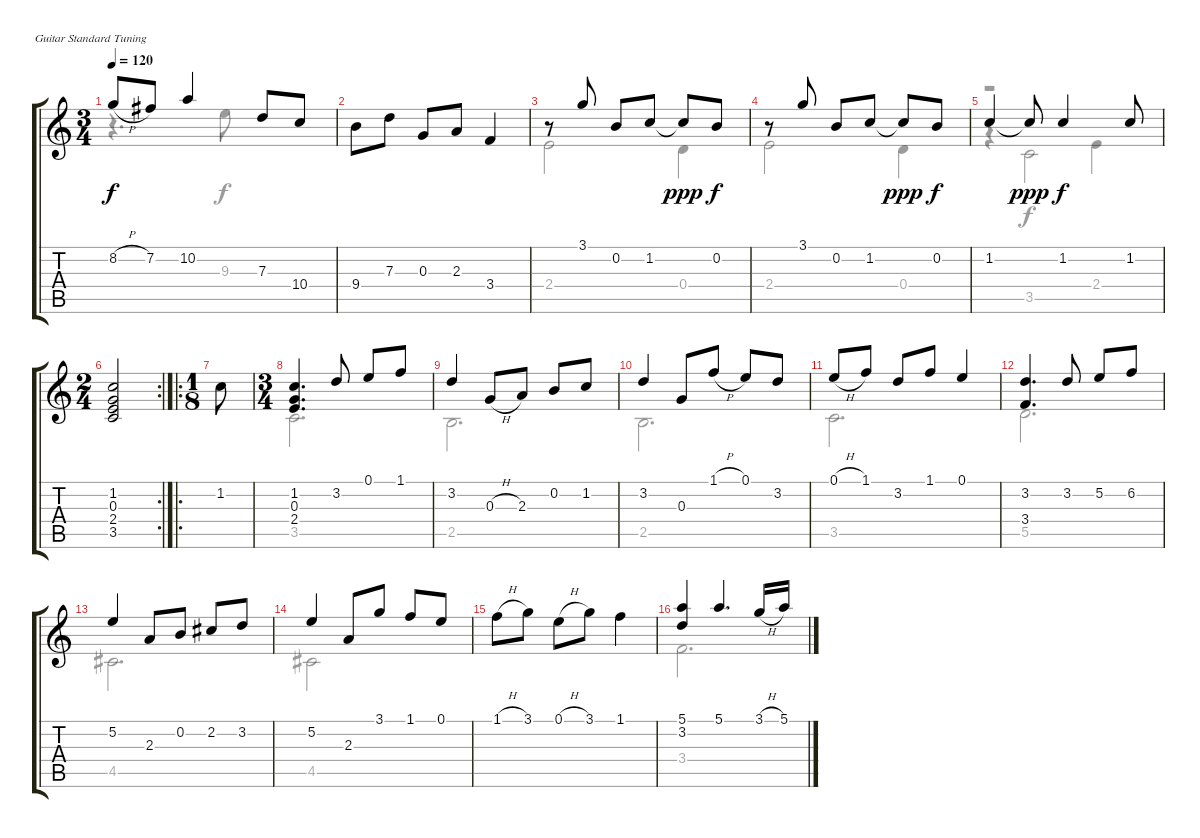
\bracketExtendMode groupsimilarinstruments
\firstSystemTrackNameOrientation horizontal
\otherSystemsTrackNameOrientation horizontal
\track "" {instrument acousticguitarnylon}
\staff {score tabs}
\tuning (E4 B3 G3 D3 A2 E2)
\voice
\ts (3 4)
\tempo 120
\clef g2
\ks aminor
8.2{h}.8{dy f} 7.2.8 10.2.4 7.3.8 10.4.8 |
9.4.8 7.3.8 0.3.8 2.3.8 3.4.4 |
r.8 3.1.8 0.2.8 1.2.8 1.2{t}.8{dy ppp} 0.2.8{dy f} |
r.8 3.1.8 0.2.8 1.2.8 1.2{t}.8{dy ppp} 0.2.8{dy f} |
1.2.4 1.2{t}.8{dy ppp} 1.2.4{dy f} 1.2.8 |
\rc 2
\ts (2 4)
(1.2 0.3 2.4 3.5).2 |
\ro
\ts (1 8)
1.2.8 |
\ts (3 4)
(1.2 0.3 2.4).4{d} 3.2.8 0.1.8 1.1.8 |
3.2.4 0.3{h}.8 2.3.8 0.2.8 1.2.8 |
3.2.4 0.3.8 1.1{h}.8 0.1.8 3.2.8 |
0.1{h}.8 1.1.8 3.2.8 1.1.8 0.1.4 |
(3.2 3.4).4{d} 3.2.8 5.2.8 6.2.8 |
5.2.4 2.3.8 0.2.8 2.2.8 3.2.8 |
5.2.4 2.3.8 3.1.8 1.1.8 0.1.8 |
1.1{h}.8 3.1.8 0.1{h}.8 3.1.8 1.1.4 |
(5.1 3.2).4 5.1.4{d} 3.1{h}.16 5.1.16
\voice
\clef g2
\ottava regular
\simile none
\ks aminor
r.4{d dy f} 9.3.8 |
|
2.4.2 0.4.4 |
2.4.2 0.4.4 |
r.2 2.4.4 |
|
|
3.5.2{d} |
2.5.2{d} |
2.5.2{d} |
3.5.2{d} |
5.5.2{d} |
4.5.2{d} |
4.5.2 |
|
3.4.2{d}
\voice
\clef g2
\ottava regular
\simile none
\ks aminor
|
|
|
|
r.4 3.5.2 |
|
|
|
|
|
|
|
|
|
|
